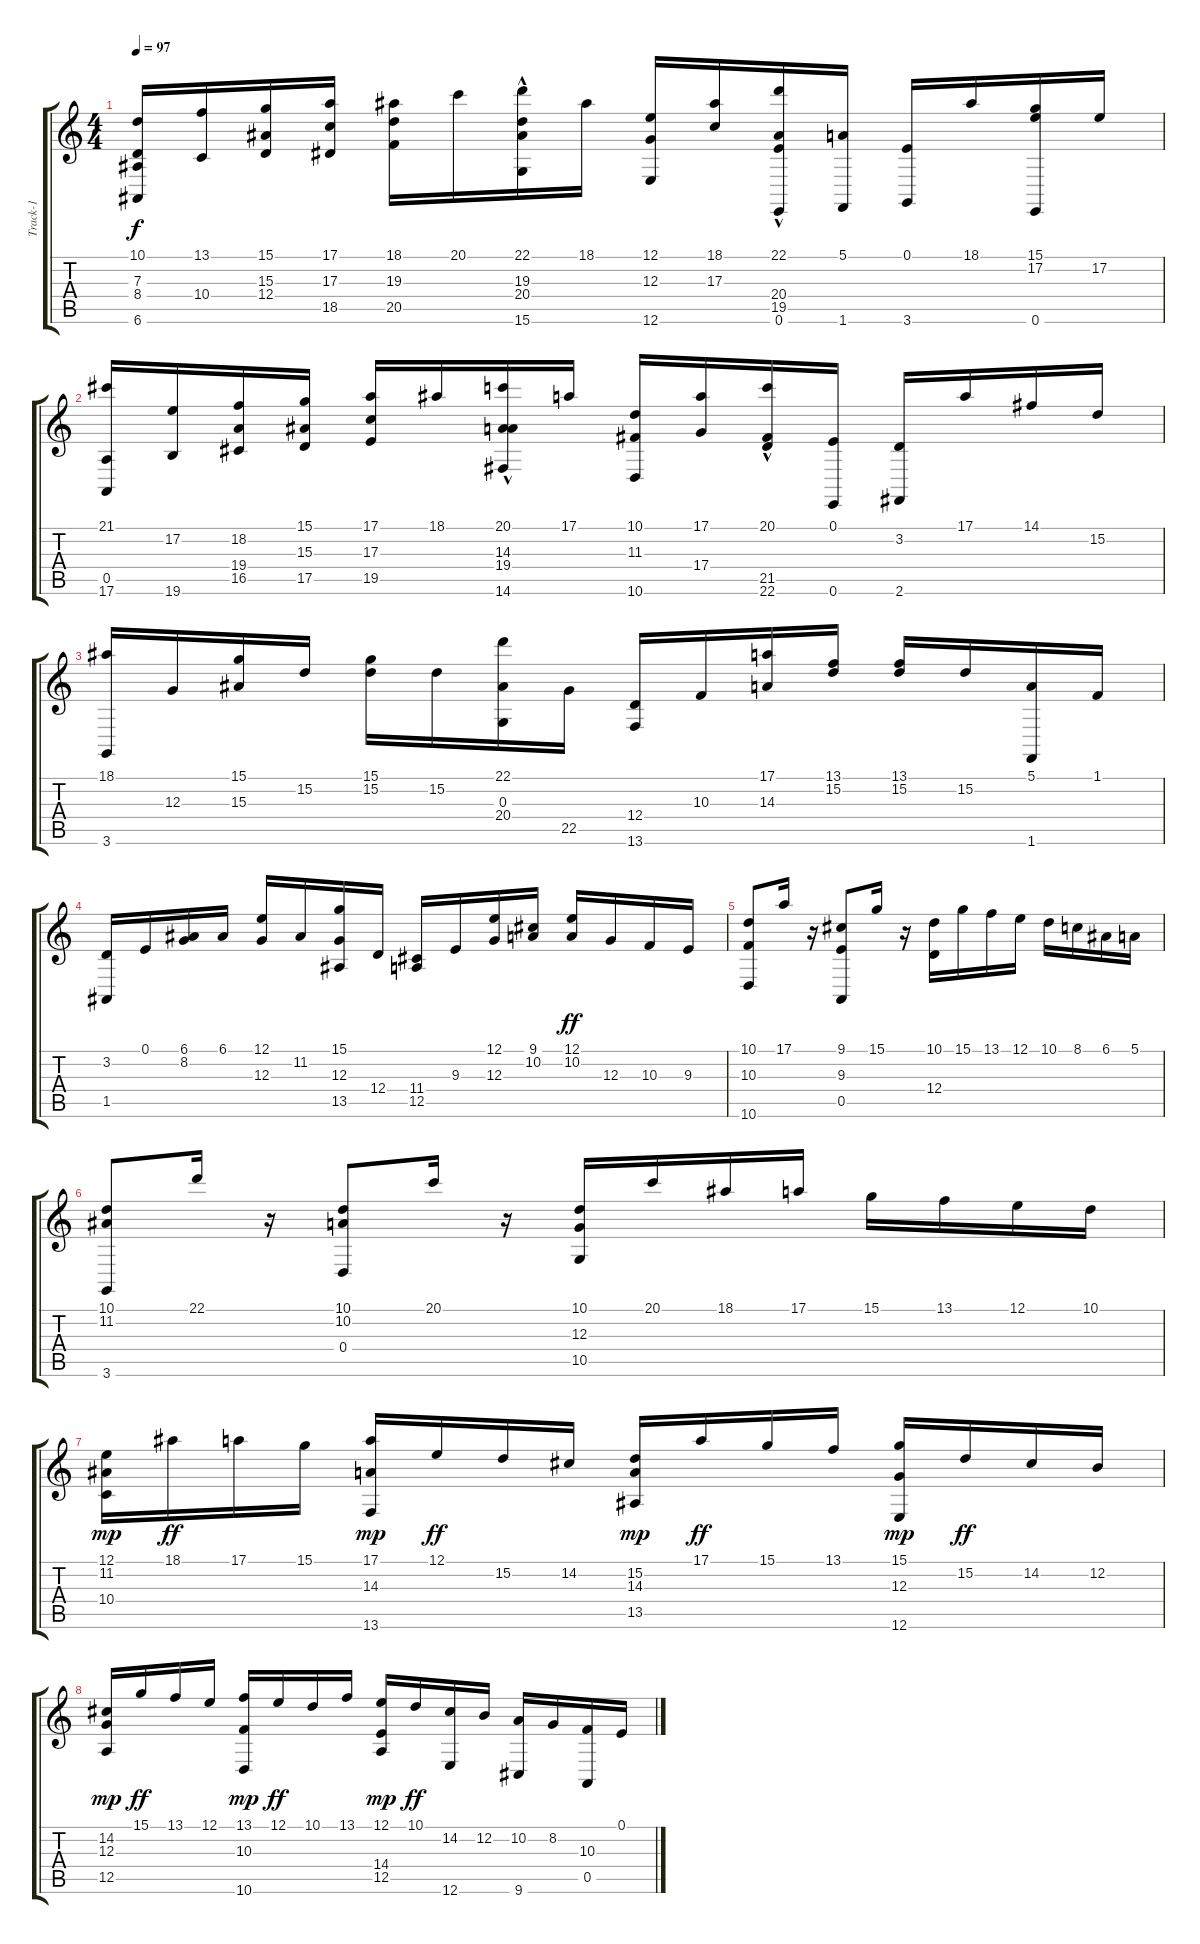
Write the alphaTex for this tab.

\track ("Track-1" "Track-1") {instrument harpsichord}
\staff {score tabs}
\tuning (E4 B3 G3 D3 A2 E2) {hide}
\ts (4 4)
\tempo 97
\clef g2
\ks c
(10.1 7.3 8.4 6.6).16{dy f} (13.1 10.4).16 (15.1 15.3 12.4).16 (17.1 17.3 18.5).16 (18.1 19.3 20.5).16 20.1.16 (22.1 19.3{hac} 20.4 15.6).16 18.1.16 (12.1 12.3 12.6).16 (18.1 17.3).16 (22.1{hac} 20.4 19.5 0.6).16 (5.1 1.6).16 (0.1 3.6).16 18.1.16 (15.1 17.2 0.6).16 17.2.16 |
(21.1 0.5 17.6).16 (17.2 19.6).16 (18.2 19.4 16.5).16 (15.1 15.3 17.5).16 (17.1 17.3 19.5).16 18.1.16 (20.1 14.3{hac} 19.4{hac} 14.6).16 17.1.16 (10.1 11.3 10.6).16 (17.1 17.4).16 (20.1{hac} 21.5 22.6).16 (0.1 0.6).16 (3.2 2.6).16 17.1.16 14.1.16 15.2.16 |
(18.1 3.6).16 12.3.16 (15.1 15.3).16 15.2.16 (15.1 15.2).16 15.2.16 (22.1 0.3 20.4).16 22.5.16 (12.4 13.6).16 10.3.16 (17.1 14.3).16 (13.1 15.2).16 (13.1 15.2).16 15.2.16 (5.1 1.6).16 1.1.16 |
(3.2 1.5).16 0.1.16 (6.1 8.2).16 6.1.16 (12.1 12.3).16 11.2.16 (15.1 12.3 13.5).16 12.4.16 (11.4 12.5).16 9.3.16 (12.1 12.3).16 (9.1 10.2).16 (12.1 10.2).16{dy ff} 12.3.16 10.3.16 9.3.16 |
(10.1 10.3 10.6).8 17.1.16 r.16 (9.1 9.3 0.5).8 15.1.16 r.16 (10.1 12.4).16 15.1.16 13.1.16 12.1.16 10.1.16 8.1.16 6.1.16 5.1.16 |
(10.1 11.2 3.6).8 22.1.16 r.16 (10.1 10.2 0.4).8 20.1.16 r.16 (10.1 12.3 10.5).16 20.1.16 18.1.16 17.1.16 15.1.16 13.1.16 12.1.16 10.1.16 |
(12.1 11.2 10.4).16{dy mp} 18.1.16{dy ff} 17.1.16 15.1.16 (17.1 14.3 13.6).16{dy mp} 12.1.16{dy ff} 15.2.16 14.2.16 (15.2 14.3 13.5).16{dy mp} 17.1.16{dy ff} 15.1.16 13.1.16 (15.1 12.3 12.6).16{dy mp} 15.2.16{dy ff} 14.2.16 12.2.16 |
(14.2 12.3 12.5).16{dy mp} 15.1.16{dy ff} 13.1.16 12.1.16 (13.1 10.3 10.6).16{dy mp} 12.1.16{dy ff} 10.1.16 13.1.16 (12.1 14.4 12.5).16{dy mp} 10.1.16{dy ff} (14.2 12.6).16 12.2.16 (10.2 9.6).16 8.2.16 (10.3 0.5).16 0.1.16
